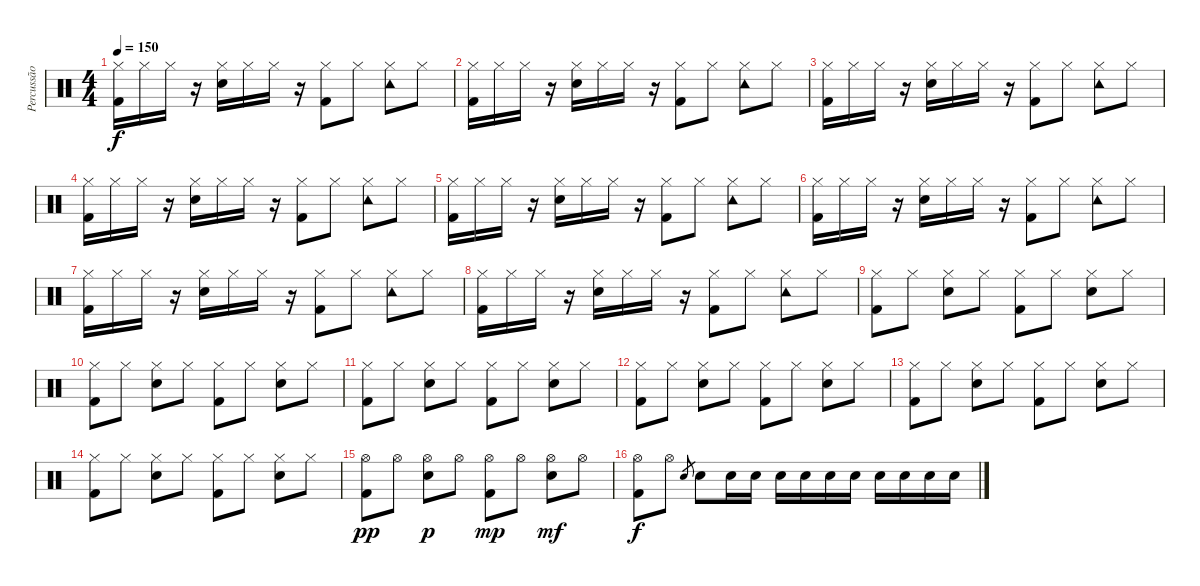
\track ("Percussão" "Percussão") {instrument percussion}
\staff {score}
\articulation defaults
\ts (4 4)
\tempo 150
\clef neutral
\ks c
("Hi-Hat (closed)" "Kick (hit) 2").16{dy f} "Hi-Hat (closed)".16 "Hi-Hat (closed)".16 r.16 ("Hi-Hat (closed)" "Electric Snare (hit)").16 "Hi-Hat (closed)".16 "Hi-Hat (closed)".16 r.16 ("Hi-Hat (closed)" "Kick (hit) 2").8 "Hi-Hat (closed)".8 ("Hi-Hat (closed)" "Tambourine (hit)").8 "Hi-Hat (closed)".8 |
("Hi-Hat (closed)" "Kick (hit) 2").16 "Hi-Hat (closed)".16 "Hi-Hat (closed)".16 r.16 ("Hi-Hat (closed)" "Electric Snare (hit)").16 "Hi-Hat (closed)".16 "Hi-Hat (closed)".16 r.16 ("Hi-Hat (closed)" "Kick (hit) 2").8 "Hi-Hat (closed)".8 ("Hi-Hat (closed)" "Tambourine (hit)").8 "Hi-Hat (closed)".8 |
("Hi-Hat (closed)" "Kick (hit) 2").16 "Hi-Hat (closed)".16 "Hi-Hat (closed)".16 r.16 ("Hi-Hat (closed)" "Electric Snare (hit)").16 "Hi-Hat (closed)".16 "Hi-Hat (closed)".16 r.16 ("Hi-Hat (closed)" "Kick (hit) 2").8 "Hi-Hat (closed)".8 ("Hi-Hat (closed)" "Tambourine (hit)").8 "Hi-Hat (closed)".8 |
("Hi-Hat (closed)" "Kick (hit) 2").16 "Hi-Hat (closed)".16 "Hi-Hat (closed)".16 r.16 ("Hi-Hat (closed)" "Electric Snare (hit)").16 "Hi-Hat (closed)".16 "Hi-Hat (closed)".16 r.16 ("Hi-Hat (closed)" "Kick (hit) 2").8 "Hi-Hat (closed)".8 ("Hi-Hat (closed)" "Tambourine (hit)").8 "Hi-Hat (closed)".8 |
("Hi-Hat (closed)" "Kick (hit) 2").16 "Hi-Hat (closed)".16 "Hi-Hat (closed)".16 r.16 ("Hi-Hat (closed)" "Electric Snare (hit)").16 "Hi-Hat (closed)".16 "Hi-Hat (closed)".16 r.16 ("Hi-Hat (closed)" "Kick (hit) 2").8 "Hi-Hat (closed)".8 ("Hi-Hat (closed)" "Tambourine (hit)").8 "Hi-Hat (closed)".8 |
("Hi-Hat (closed)" "Kick (hit) 2").16 "Hi-Hat (closed)".16 "Hi-Hat (closed)".16 r.16 ("Hi-Hat (closed)" "Electric Snare (hit)").16 "Hi-Hat (closed)".16 "Hi-Hat (closed)".16 r.16 ("Hi-Hat (closed)" "Kick (hit) 2").8 "Hi-Hat (closed)".8 ("Hi-Hat (closed)" "Tambourine (hit)").8 "Hi-Hat (closed)".8 |
("Hi-Hat (closed)" "Kick (hit) 2").16 "Hi-Hat (closed)".16 "Hi-Hat (closed)".16 r.16 ("Hi-Hat (closed)" "Electric Snare (hit)").16 "Hi-Hat (closed)".16 "Hi-Hat (closed)".16 r.16 ("Hi-Hat (closed)" "Kick (hit) 2").8 "Hi-Hat (closed)".8 ("Hi-Hat (closed)" "Tambourine (hit)").8 "Hi-Hat (closed)".8 |
("Hi-Hat (closed)" "Kick (hit) 2").16 "Hi-Hat (closed)".16 "Hi-Hat (closed)".16 r.16 ("Hi-Hat (closed)" "Electric Snare (hit)").16 "Hi-Hat (closed)".16 "Hi-Hat (closed)".16 r.16 ("Hi-Hat (closed)" "Kick (hit) 2").8 "Hi-Hat (closed)".8 ("Hi-Hat (closed)" "Tambourine (hit)").8 "Hi-Hat (closed)".8 |
("Hi-Hat (closed)" "Kick (hit) 2").8 "Hi-Hat (closed)".8 ("Hi-Hat (closed)" "Electric Snare (hit)").8 "Hi-Hat (closed)".8 ("Hi-Hat (closed)" "Kick (hit) 2").8 "Hi-Hat (closed)".8 ("Hi-Hat (closed)" "Electric Snare (hit)").8 "Hi-Hat (closed)".8 |
("Hi-Hat (closed)" "Kick (hit) 2").8 "Hi-Hat (closed)".8 ("Hi-Hat (closed)" "Electric Snare (hit)").8 "Hi-Hat (closed)".8 ("Hi-Hat (closed)" "Kick (hit) 2").8 "Hi-Hat (closed)".8 ("Hi-Hat (closed)" "Electric Snare (hit)").8 "Hi-Hat (closed)".8 |
("Hi-Hat (closed)" "Kick (hit) 2").8 "Hi-Hat (closed)".8 ("Hi-Hat (closed)" "Electric Snare (hit)").8 "Hi-Hat (closed)".8 ("Hi-Hat (closed)" "Kick (hit) 2").8 "Hi-Hat (closed)".8 ("Hi-Hat (closed)" "Electric Snare (hit)").8 "Hi-Hat (closed)".8 |
("Hi-Hat (closed)" "Kick (hit) 2").8 "Hi-Hat (closed)".8 ("Hi-Hat (closed)" "Electric Snare (hit)").8 "Hi-Hat (closed)".8 ("Hi-Hat (closed)" "Kick (hit) 2").8 "Hi-Hat (closed)".8 ("Hi-Hat (closed)" "Electric Snare (hit)").8 "Hi-Hat (closed)".8 |
("Hi-Hat (closed)" "Kick (hit) 2").8 "Hi-Hat (closed)".8 ("Hi-Hat (closed)" "Electric Snare (hit)").8 "Hi-Hat (closed)".8 ("Hi-Hat (closed)" "Kick (hit) 2").8 "Hi-Hat (closed)".8 ("Hi-Hat (closed)" "Electric Snare (hit)").8 "Hi-Hat (closed)".8 |
("Hi-Hat (closed)" "Kick (hit) 2").8 "Hi-Hat (closed)".8 ("Hi-Hat (closed)" "Electric Snare (hit)").8 "Hi-Hat (closed)".8 ("Hi-Hat (closed)" "Kick (hit) 2").8 "Hi-Hat (closed)".8 ("Hi-Hat (closed)" "Electric Snare (hit)").8 "Hi-Hat (closed)".8 |
("Hi-Hat (open)" "Kick (hit) 2").8{dy pp} "Hi-Hat (open)".8 ("Hi-Hat (open)" "Electric Snare (hit)").8{dy p} "Hi-Hat (open)".8 ("Hi-Hat (open)" "Kick (hit) 2").8{dy mp} "Hi-Hat (open)".8 ("Hi-Hat (open)" "Electric Snare (hit)").8{dy mf} "Hi-Hat (open)".8 |
("Hi-Hat (open)" "Kick (hit) 2").8{dy f} "Hi-Hat (open)".8 "Electric Snare (hit)".8{gr} "Electric Snare (hit)".8 "Electric Snare (hit)".16 "Electric Snare (hit)".16 "Electric Snare (hit)".16 "Electric Snare (hit)".16 "Electric Snare (hit)".16 "Electric Snare (hit)".16 "Electric Snare (hit)".16 "Electric Snare (hit)".16 "Electric Snare (hit)".16 "Electric Snare (hit)".16
